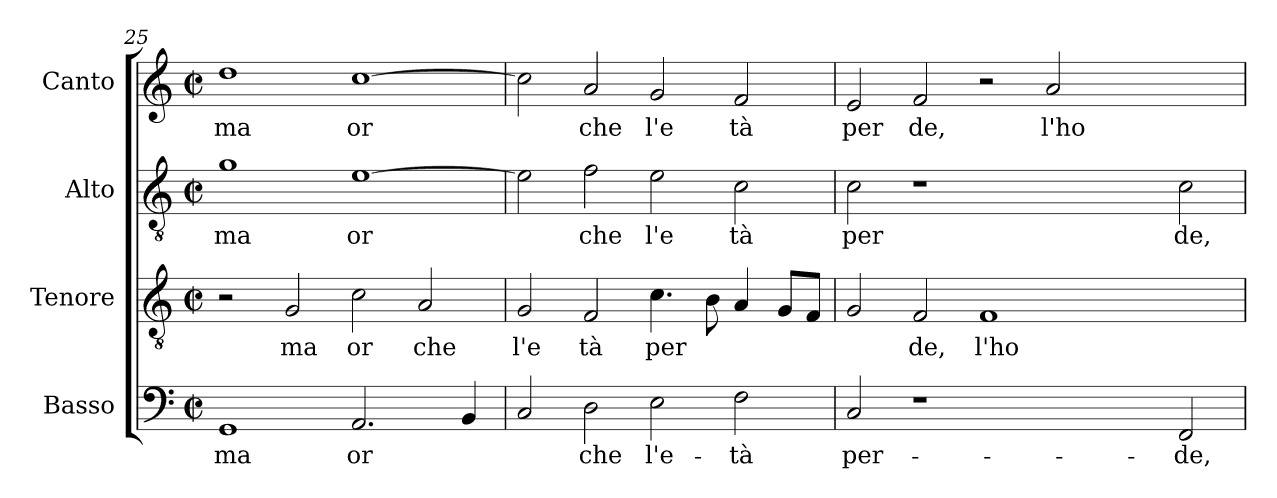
**kern	**text	**kern	**text	**kern	**text	**kern	**text
*part4	*part4	*part3	*part3	*part2	*part2	*part1	*part1
*staff4	*staff4	*staff3	*staff3	*staff2	*staff2	*staff1	*staff1
*I"Basso	*	*I"Tenore	*	*I"Alto	*	*I"Canto	*
*clefF4	*	*clefGv2	*	*clefGv2	*	*clefG2	*
*M2/2	*	*M2/2	*	*M2/2	*	*M2/2	*
*met(c|)	*	*met(c|)	*	*met(c|)	*	*met(c|)	*
=25	=25	=25	=25	=25	=25	=25	=25
!	!LO:LY:b:cj	!	!	!	!LO:LY:b:cj	!	!LO:LY:b:cj
1GG	ma	2r	.	1g	ma	1dd	ma
!	!	!	!LO:LY:b:cj	!	!	!	!
.	.	2G/	ma	.	.	.	.
!	!LO:LY:b:cj	!	!LO:LY:b:cj	!	!LO:LY:b:cj	!	!LO:LY:b:cj
2.AA/	or	2c\	or	[>1e	or	[>1cc	or
!	!	!	!LO:LY:b:cj	!	!	!	!
.	.	2A/	che	.	.	.	.
4BB/	.	.	.	.	.	.	.
=26	=26	=26	=26	=26	=26	=26	=26
!	!	!	!LO:LY:b:cj	!	!	!	!
2C/	.	2G/	l'e	2e\]	.	2cc\]	.
!	!LO:LY:b:cj	!	!LO:LY:b:cj	!	!LO:LY:b:cj	!	!LO:LY:b:cj
2D\	che	2F/	tà	2f\	che	2a/	che
!	!LO:LY:b:cj	!	!LO:LY:b	!	!LO:LY:b:cj	!	!LO:LY:b:cj
2E\	l'e-	4.c\	per	2e\	l'e	2g/	l'e
.	.	8B\	.	.	.	.	.
!	!LO:LY:b:cj	!	!	!	!LO:LY:b:cj	!	!LO:LY:b:cj
2F\	-tà	4A/	.	2c\	tà	2f/	tà
.	.	8G/L	.	.	.	.	.
.	.	8F/J	.	.	.	.	.
=27	=27	=27	=27	=27	=27	=27	=27
!	!LO:LY:b:cj	!	!	!	!LO:LY:b:cj	!	!LO:LY:b:cj
2C/	per-	2G/	.	2c\	per	2e/	per
!LO:N:vis=1	!	!	!LO:LY:b:cj	!LO:N:vis=1	!	!	!LO:LY:b:cj
0r	.	2F/	de,	0r	.	2f/	de,
!	!	!	!LO:LY:b:cj	!	!	!	!
.	.	1F	l'ho	.	.	2r	.
!	!	!	!	!	!	!	!LO:LY:b:cj
.	.	.	.	.	.	2a/	l'ho
.	.	1ryy	.	.	.	1ryy	.
!	!LO:LY:b:cj	!	!	!	!LO:LY:b:cj	!	!
2FF/	-de,	.	.	2c\	de,	.	.
=	=	=	=	=	=	=	=
*-	*-	*-	*-	*-	*-	*-	*-
